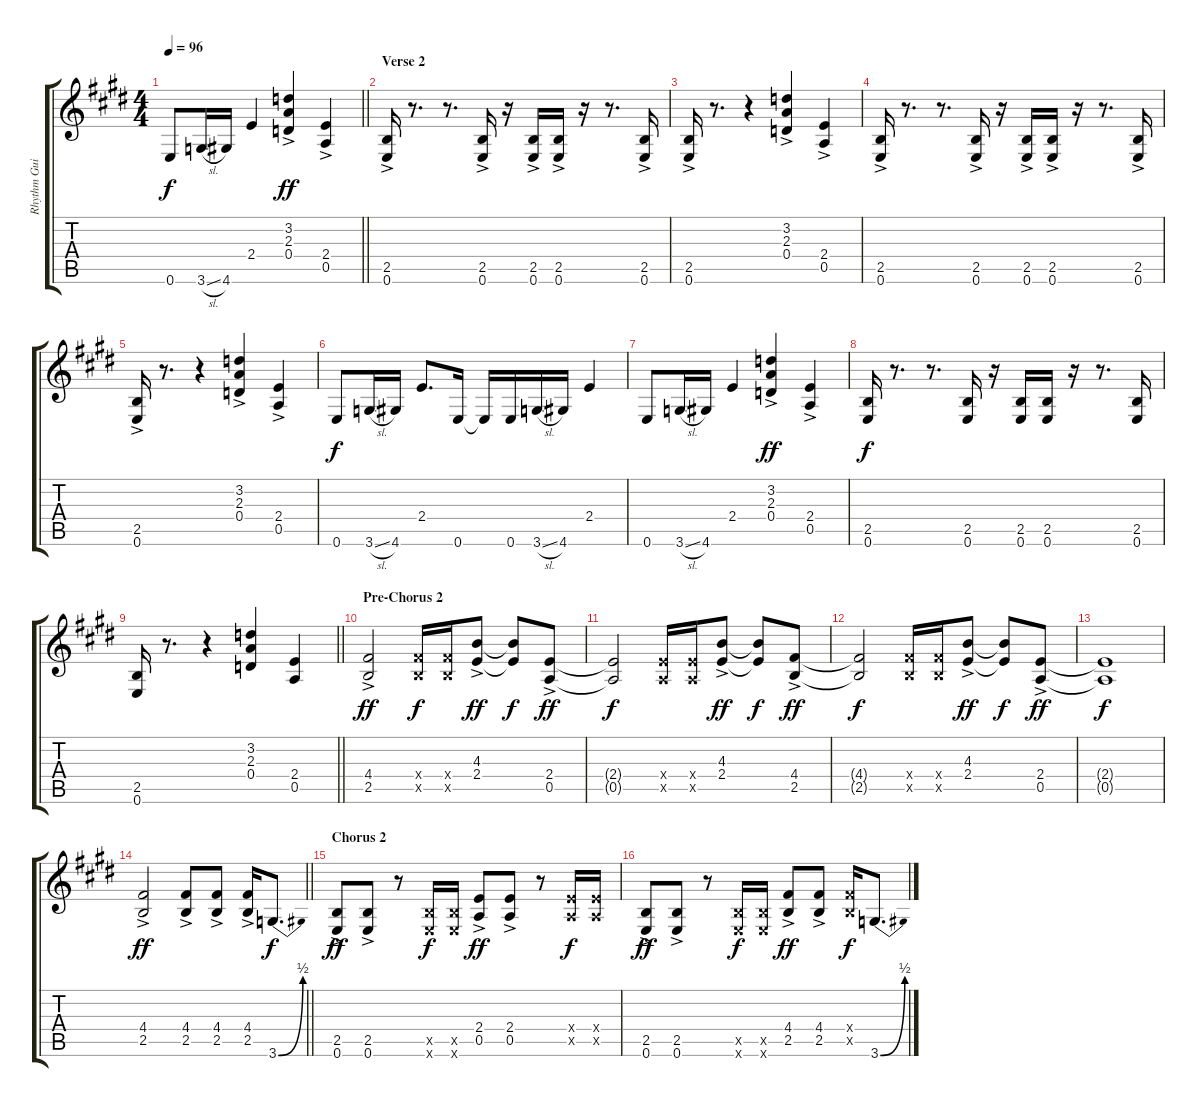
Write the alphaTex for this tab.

\track ("Rhythm Guitar" "Rhythm Gui") {instrument overdrivenguitar}
\staff {score tabs}
\tuning (E4 B3 G3 D3 A2 E2) {hide}
\ts (4 4)
\tempo 96
\clef g2
\barLineRight lightlight
\ks c#minor
0.6.8{dy f} 3.6{sl}.16 4.6.16 2.4.4 (3.2{ac} 2.3{ac} 0.4{ac}).4{dy ff} (2.4{ac} 0.5{ac}).4 |
\section ("" "Verse 2")
(2.5{ac} 0.6{ac}).16 r.8{d} r.8{d} (2.5{ac} 0.6{ac}).16 r.16 (2.5{ac} 0.6{ac}).16 (2.5{ac} 0.6{ac}).16 r.16 r.8{d} (2.5{ac} 0.6{ac}).16 |
(2.5{ac} 0.6{ac}).16 r.8{d} r.4 (3.2{ac} 2.3{ac} 0.4{ac}).4 (2.4{ac} 0.5{ac}).4 |
(2.5{ac} 0.6{ac}).16 r.8{d} r.8{d} (2.5{ac} 0.6{ac}).16 r.16 (2.5{ac} 0.6{ac}).16 (2.5{ac} 0.6{ac}).16 r.16 r.8{d} (2.5{ac} 0.6{ac}).16 |
(2.5{ac} 0.6{ac}).16 r.8{d} r.4 (3.2{ac} 2.3{ac} 0.4{ac}).4 (2.4{ac} 0.5{ac}).4 |
0.6.8{dy f} 3.6{sl}.16 4.6.16 2.4.8{d} 0.6.16 0.6{t}.16 0.6.16 3.6{sl}.16 4.6.16 2.4.4 |
0.6.8 3.6{sl}.16 4.6.16 2.4.4 (3.2{ac} 2.3{ac} 0.4{ac}).4{dy ff} (2.4{ac} 0.5{ac}).4 |
(2.5 0.6).16{dy f} r.8{d} r.8{d} (2.5 0.6).16 r.16 (2.5 0.6).16 (2.5 0.6).16 r.16 r.8{d} (2.5 0.6).16 |
\barLineRight lightlight
(2.5 0.6).16 r.8{d} r.4 (3.2 2.3 0.4).4 (2.4 0.5).4 |
\section ("" "Pre-Chorus 2")
(4.4{ac} 2.5{ac}).2{dy ff} (4.4{x} 2.5{x}).16{dy f} (4.4{x} 2.5{x}).16 (4.3{ac} 2.4{ac}).8{dy ff} (4.3{t} 2.4{t}).8{dy f} (2.4{ac} 0.5{ac}).8{dy ff} |
(2.4{t} 0.5{t}).2{dy f} (2.4{x} 0.5{x}).16 (2.4{x} 0.5{x}).16 (4.3{ac} 2.4{ac}).8{dy ff} (4.3{t} 2.4{t}).8{dy f} (4.4{ac} 2.5{ac}).8{dy ff} |
(4.4{t} 2.5{t}).2{dy f} (4.4{x} 2.5{x}).16 (4.4{x} 2.5{x}).16 (4.3{ac} 2.4{ac}).8{dy ff} (4.3{t} 2.4{t}).8{dy f} (2.4{ac} 0.5{ac}).8{dy ff} |
(2.4{t} 0.5{t}).1{dy f} |
\barLineRight lightlight
\ks e
(4.4 2.5{ac}).2{dy ff} (4.4{ac} 2.5{ac}).8 (4.4{ac} 2.5{ac}).8 (4.4{ac} 2.5{ac}).16 3.6{be (bend 0 0 60 2)}.8{d dy f} |
\section ("" "Chorus 2")
\ks c#minor
(2.5{ac} 0.6{ac}).8{dy ff} (2.5{ac} 0.6{ac}).8 r.8 (2.5{x} 0.6{x}).16{dy f} (2.5{x} 0.6{x}).16 (2.4{ac} 0.5{ac}).8{dy ff} (2.4{ac} 0.5{ac}).8 r.8 (2.4{x} 0.5{x}).16{dy f} (2.4{x} 0.5{x}).16 |
(2.5{ac} 0.6{ac}).8{dy ff} (2.5{ac} 0.6{ac}).8 r.8 (2.5{x} 0.6{x}).16{dy f} (2.5{x} 0.6{x}).16 (4.4{ac} 2.5{ac}).8{dy ff} (4.4{ac} 2.5{ac}).8 (4.4{x} 2.5{x}).16{dy f} 3.6{be (bend 0 0 60 2)}.8{d}
